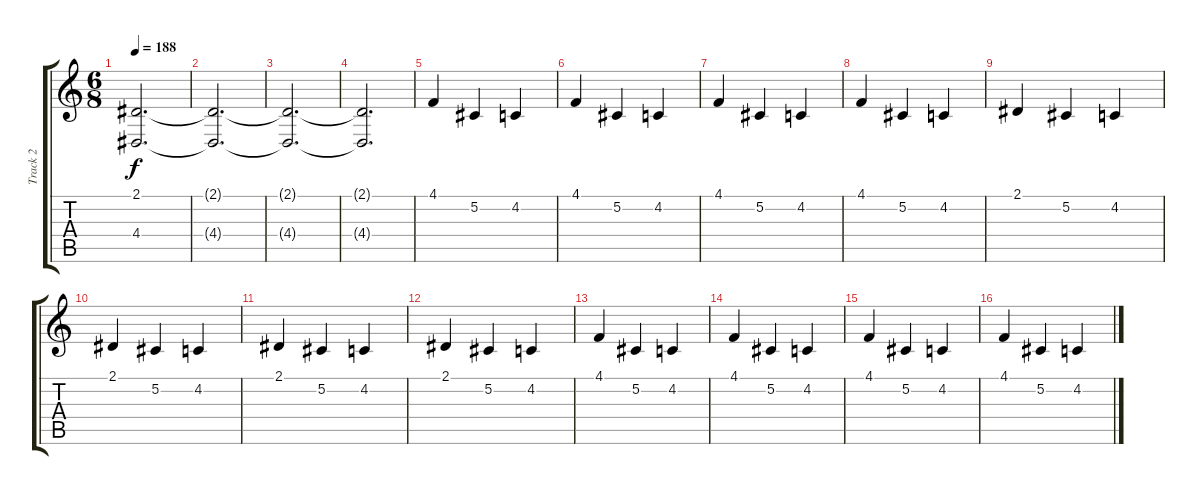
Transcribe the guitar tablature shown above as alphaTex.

\track ("Track 2" "Track 2") {instrument acousticgrandpiano}
\staff {score tabs}
\tuning (Db4 Ab3 E3 B2 Gb2 Db2) {hide}
\ts (6 8)
\tempo 188
\clef g2
\ks c
(2.1 4.4).2{d dy f} |
(2.1{t} 4.4{t}).2{d} |
(2.1{t} 4.4{t}).2{d} |
(2.1{t} 4.4{t}).2{d} |
4.1.4 5.2.4 4.2.4 |
4.1.4 5.2.4 4.2.4 |
4.1.4 5.2.4 4.2.4 |
4.1.4 5.2.4 4.2.4 |
2.1.4 5.2.4 4.2.4 |
2.1.4 5.2.4 4.2.4 |
2.1.4 5.2.4 4.2.4 |
2.1.4 5.2.4 4.2.4 |
4.1.4 5.2.4 4.2.4 |
4.1.4 5.2.4 4.2.4 |
4.1.4 5.2.4 4.2.4 |
4.1.4 5.2.4 4.2.4
